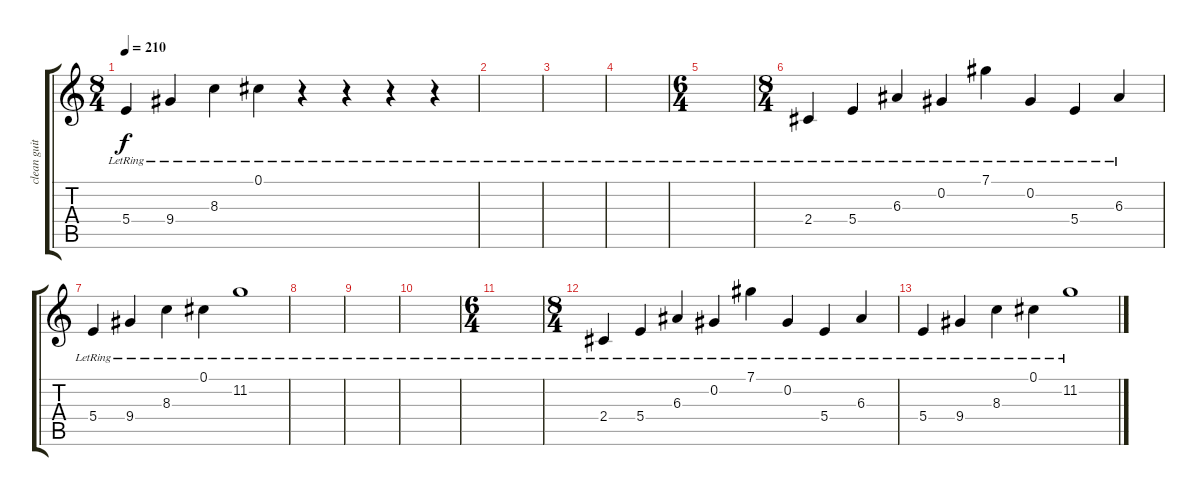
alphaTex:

\track ("clean guitar" "clean guit") {instrument electricguitarclean}
\staff {score tabs}
\tuning (Db4 Ab3 E3 B2 Gb2 Db2) {hide}
\ts (8 4)
\tempo 210
\clef g2
\ks c
5.4{lr}.4{dy f} 9.4{lr}.4 8.3{lr}.4 0.1{lr}.4 r.4 r.4 r.4 r.4 |
|
|
|
\ts (6 4)
|
\ts (8 4)
2.4{lr}.4 5.4{lr}.4 6.3{lr}.4 0.2{lr}.4 7.1{lr}.4 0.2{lr}.4 5.4{lr}.4 6.3{lr}.4 |
5.4{lr}.4 9.4{lr}.4 8.3{lr}.4 0.1{lr}.4 11.2{lr}.1 |
|
|
|
\ts (6 4)
|
\ts (8 4)
2.4{lr}.4 5.4{lr}.4 6.3{lr}.4 0.2{lr}.4 7.1{lr}.4 0.2{lr}.4 5.4{lr}.4 6.3{lr}.4 |
5.4{lr}.4 9.4{lr}.4 8.3{lr}.4 0.1{lr}.4 11.2{lr}.1
